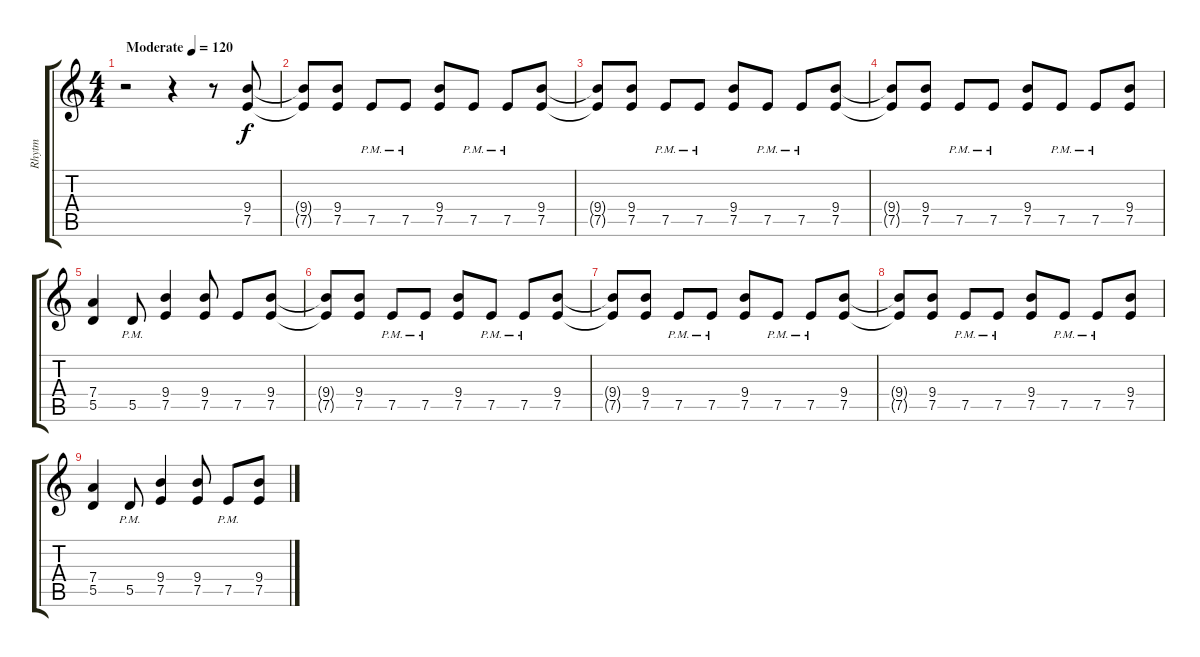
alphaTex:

\track ("Rhytm" "Rhytm") {instrument overdrivenguitar}
\staff {score tabs}
\tuning (E4 B3 G3 D3 A2 E2) {hide}
\ts (4 4)
\tempo (120 "Moderate")
\clef g2
\ks c
r.2{dy f instrument overdrivenguitar} r.4 r.8 (9.4 7.5).8 |
(9.4{t} 7.5{t}).8 (9.4 7.5).8 7.5{pm}.8 7.5{pm}.8 (9.4 7.5).8 7.5{pm}.8 7.5{pm}.8 (9.4 7.5).8 |
(9.4{t} 7.5{t}).8 (9.4 7.5).8 7.5{pm}.8 7.5{pm}.8 (9.4 7.5).8 7.5{pm}.8 7.5{pm}.8 (9.4 7.5).8 |
(9.4{t} 7.5{t}).8 (9.4 7.5).8 7.5{pm}.8 7.5{pm}.8 (9.4 7.5).8 7.5{pm}.8 7.5{pm}.8 (9.4 7.5).8 |
(7.4 5.5).4 5.5{pm}.8 (9.4 7.5).4 (9.4 7.5).8 7.5.8 (9.4 7.5).8 |
(9.4{t} 7.5{t}).8 (9.4 7.5).8 7.5{pm}.8 7.5{pm}.8 (9.4 7.5).8 7.5{pm}.8 7.5{pm}.8 (9.4 7.5).8 |
(9.4{t} 7.5{t}).8 (9.4 7.5).8 7.5{pm}.8 7.5{pm}.8 (9.4 7.5).8 7.5{pm}.8 7.5{pm}.8 (9.4 7.5).8 |
(9.4{t} 7.5{t}).8 (9.4 7.5).8 7.5{pm}.8 7.5{pm}.8 (9.4 7.5).8 7.5{pm}.8 7.5{pm}.8 (9.4 7.5).8 |
(7.4 5.5).4 5.5{pm}.8 (9.4 7.5).4 (9.4 7.5).8 7.5{pm}.8 (9.4 7.5).8
